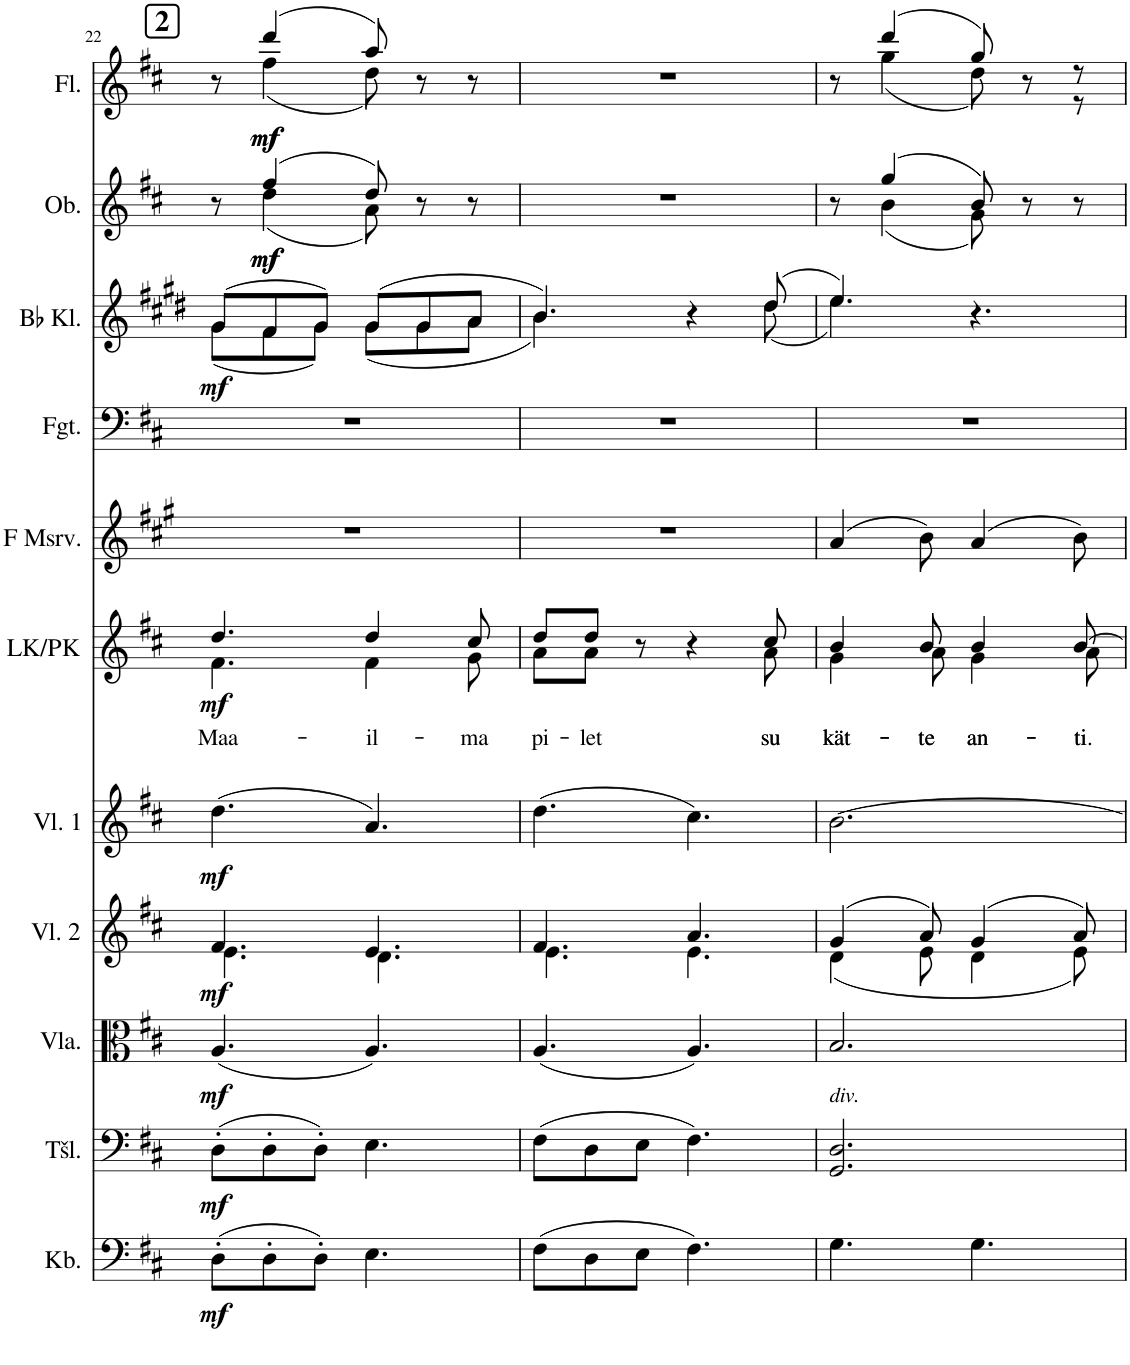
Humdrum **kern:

**kern	**dynam	**kern	**dynam	**kern	**dynam	**kern	**dynam	**kern	**dynam	**kern	**text	**dynam	**kern	**kern	**kern	**dynam	**kern	**dynam	**kern	**dynam
*part11	*part11	*part10	*part10	*part9	*part9	*part8	*part8	*part7	*part7	*part6	*part6	*part6	*part5	*part4	*part3	*part3	*part2	*part2	*part1	*part1
*staff11	*staff11	*staff10	*staff10	*staff9	*staff9	*staff8	*staff8	*staff7	*staff7	*staff6	*staff6	*staff6	*staff5	*staff4	*staff3	*staff3	*staff2	*staff2	*staff1	*staff1
*I"Kontrabass	*	*I"Tšello	*	*I"Vioola	*	*I"Viiul 2	*	*I"Viiul 1	*	*I"Laste- ja poistekoor	*	*	*I"Metsasarv F	*I"Fagott	*I"Bb klarnet	*	*I"Oboe	*	*I"Flööt	*
*I'Kb.	*	*I'Tšl.	*	*I'Vla.	*	*I'Vl. 2	*	*I'Vl. 1	*	*	*	*	*	*I'Fgt.	*I'Bb Kl.	*	*I'Ob.	*	*I'Fl.	*
!!LO:PB:g=z
*clefF4	*	*clefF4	*	*clefC3	*	*clefG2	*	*clefG2	*	*clefG2	*	*	*clefG2	*clefF4	*clefG2	*	*clefG2	*	*clefG2	*
*Trd7c12	*	*	*	*	*	*	*	*	*	*	*	*	*Trd4c7	*	*Trd1c2	*	*	*	*	*
*k[f#c#]	*	*k[f#c#]	*	*k[f#c#]	*	*k[f#c#]	*	*k[f#c#]	*	*k[f#c#]	*	*	*k[f#c#g#]	*k[f#c#]	*k[f#c#g#d#]	*	*k[f#c#]	*	*k[f#c#]	*
*M6/8	*	*M6/8	*	*M6/8	*	*M6/8	*	*M6/8	*	*M6/8	*	*	*M6/8	*M6/8	*M6/8	*	*M6/8	*	*M6/8	*
!!LO:REH:place=s1:a:B:cj:fs=14:t=2
=22	=22	=22	=22	=22	=22	=22	=22	=22	=22	=22	=22	=22	=22	=22	=22	=22	=22	=22	=22	=22
*	*	*	*	*	*	*^	*	*	*	*^	*	*	*	*	*	*	*	*	*	*
!	!LO:DY:b	!	!LO:DY:b	!	!LO:DY:b	!	!	!LO:DY:b	!	!LO:DY:b	!	!	!LO:LY:b	!LO:DY:b	!	!	!	!LO:DY:b	!	!	!	!
*	*	*	*	*	*	*	*	*	*	*	*	*	*	*	*	*	*^	*	*^	*	*^	*
(8D'\L	mf	(8D'\L	mf	(4.A/	mf	4.f#/	4.e\	mf	(4.dd\	mf	4.dd/	4.f#\	Maa-	mf	2.r	2.r	(8g#/L	(8g#\L	mf	8r	8ryy	.	8r	8ryy	.
!	!	!	!	!	!	!	!	!	!	!	!	!	!	!	!	!	!	!	!	!	!	!LO:DY:b	!	!	!
!	!	!	!	!	!	!	!	!	!	!	!	!	!	!	!	!	!	!	!	!	!	!LO:DY:n=1:b	!	!	!LO:DY:b
!	!	!	!	!	!	!	!	!	!	!	!	!	!	!	!	!	!	!	!	!	!	!	!	!	!LO:DY:n=1:b
8D'\	.	8D'\	.	.	.	.	.	.	.	.	.	.	.	.	.	.	8f#/	8f#\	.	(4ff#/	(4dd\	mf mf	(4ddd/	(4ff#\	mf mf
8D'\J)	.	8D'\J)	.	.	.	.	.	.	.	.	.	.	.	.	.	.	8g#/J)	8g#\J)	.	.	.	.	.	.	.
!	!	!	!	!	!	!	!	!	!	!	!	!	!LO:LY:b	!	!	!	!	!	!	!	!	!	!	!	!
4.E\	.	4.E\	.	4.A/)	.	4.e/	4.d\	.	4.a/)	.	4dd/	4f#\	-il-	.	.	.	(8g#/L	(8g#\L	.	8dd/)	8a\)	.	8aa/)	8dd\)	.
.	.	.	.	.	.	.	.	.	.	.	.	.	.	.	.	.	8g#/	8g#\	.	8r	8ryy	.	8r	8ryy	.
!	!	!	!	!	!	!	!	!	!	!	!	!	!LO:LY:b	!	!	!	!	!	!	!	!	!	!	!	!
.	.	.	.	.	.	.	.	.	.	.	8cc#/	8g\	-ma	.	.	.	8a/J	8a\J	.	8r	8ryy	.	8r	8ryy	.
=23	=23	=23	=23	=23	=23	=23	=23	=23	=23	=23	=23	=23	=23	=23	=23	=23	=23	=23	=23	=23	=23	=23	=23	=23	=23
!	!	!	!	!	!	!	!	!	!	!	!	!	!LO:LY:b	!	!	!	!	!	!	!	!	!	!	!	!
*	*	*	*	*	*	*	*	*	*	*	*	*	*	*	*	*	*	*	*	*v	*v	*	*	*	*
*	*	*	*	*	*	*	*	*	*	*	*	*	*	*	*	*	*	*	*	*	*	*v	*v	*
(8F#\L	.	(8F#\L	.	(4.A/	.	4.f#/	4.e\	.	(4.dd\	.	8dd/L	8a\L	pi-	.	2.r	2.r	4.b/)	4.b\)	.	2.r	.	2.r	.
!	!	!	!	!	!	!	!	!	!	!	!	!	!LO:LY:b	!	!	!	!	!	!	!	!	!	!
8D\	.	8D\	.	.	.	.	.	.	.	.	8dd/J	8a\J	-let	.	.	.	.	.	.	.	.	.	.
8E\J	.	8E\J	.	.	.	.	.	.	.	.	8r	8ryy	.	.	.	.	.	.	.	.	.	.	.
4.F#\)	.	4.F#\)	.	4.A/)	.	4.a/	4.e\	.	4.cc#\)	.	4r	4ryy	.	.	.	.	4r	4ryy	.	.	.	.	.
!	!	!	!	!	!	!	!	!	!	!	!	!	!LO:LY:b	!	!	!	!	!	!	!	!	!	!
!	!	!	!	!	!	!	!	!	!	!	!	!	!LO:LY:b	!	!	!	!	!	!	!	!	!	!
.	.	.	.	.	.	.	.	.	.	.	8cc#/	8a\	su	.	.	.	(8dd#/	(8dd#\	.	.	.	.	.
=24	=24	=24	=24	=24	=24	=24	=24	=24	=24	=24	=24	=24	=24	=24	=24	=24	=24	=24	=24	=24	=24	=24	=24
!	!	!LO:TX:a:i:t=div.	!	!	!	!	!	!	!	!	!	!	!	!	!	!	!	!	!	!	!	!	!
!	!	!	!	!	!	!	!	!	!	!	!	!	!LO:LY:b	!	!	!	!	!	!	!	!	!	!
!	!	!	!	!	!	!	!	!	!	!	!	!	!LO:LY:b	!	!	!	!	!	!	!	!	!	!
*	*	*	*	*	*	*	*	*	*	*	*	*	*	*	*	*	*	*	*	*^	*	*^	*
4.G\	.	2.GG/ 2.D/	.	2.B/	.	(4g/	(4d\	.	[2.b\	.	4b/	4g\	kät-	.	(4a/	2.r	4.ee/)	4.ee\)	.	8r	8ryy	.	8r	8ryy	.
.	.	.	.	.	.	.	.	.	.	.	.	.	.	.	.	.	.	.	.	(4gg/	(4b\	.	(4ddd/	(4gg\	.
!	!	!	!	!	!	!	!	!	!	!	!	!	!LO:LY:b	!	!	!	!	!	!	!	!	!	!	!	!
!	!	!	!	!	!	!	!	!	!	!	!	!	!LO:LY:b	!	!	!	!	!	!	!	!	!	!	!	!
.	.	.	.	.	.	8a/)	8e\	.	.	.	8b/	8a\	-te	.	8b\)	.	.	.	.	.	.	.	.	.	.
!	!	!	!	!	!	!	!	!	!	!	!	!	!LO:LY:b	!	!	!	!	!	!	!	!	!	!	!	!
!	!	!	!	!	!	!	!	!	!	!	!	!	!LO:LY:b	!	!	!	!	!	!	!	!	!	!	!	!
4.G\	.	.	.	.	.	(4g/	4d\	.	.	.	4b/	4g\	an-	.	(4a/	.	4.r	4.ryy	.	8b/)	8g\)	.	8gg/)	8dd\)	.
.	.	.	.	.	.	.	.	.	.	.	.	.	.	.	.	.	.	.	.	8r	8ryy	.	8r	8ryy	.
!	!	!	!	!	!	!	!	!	!	!	!	!	!LO:LY:b	!	!	!	!	!	!	!	!	!	!	!	!
!	!	!	!	!	!	!	!	!	!	!	!	!	!LO:LY:b	!	!	!	!	!	!	!	!	!	!	!	!
.	.	.	.	.	.	8a/)	8e\)	.	.	.	[8b/	8a\	-ti	.	8b\)	.	.	.	.	8r	8ryy	.	8r	8r	.
*	*	*	*	*	*	*	*	*	*	*	*	*	*	*	*	*	*v	*v	*	*	*	*	*v	*v	*
*	*	*	*	*	*	*v	*v	*	*	*	*v	*v	*	*	*	*	*	*	*v	*v	*	*	*
=	=	=	=	=	=	=	=	=	=	=	=	=	=	=	=	=	=	=	=	=
*-	*-	*-	*-	*-	*-	*-	*-	*-	*-	*-	*-	*-	*-	*-	*-	*-	*-	*-	*-	*-
